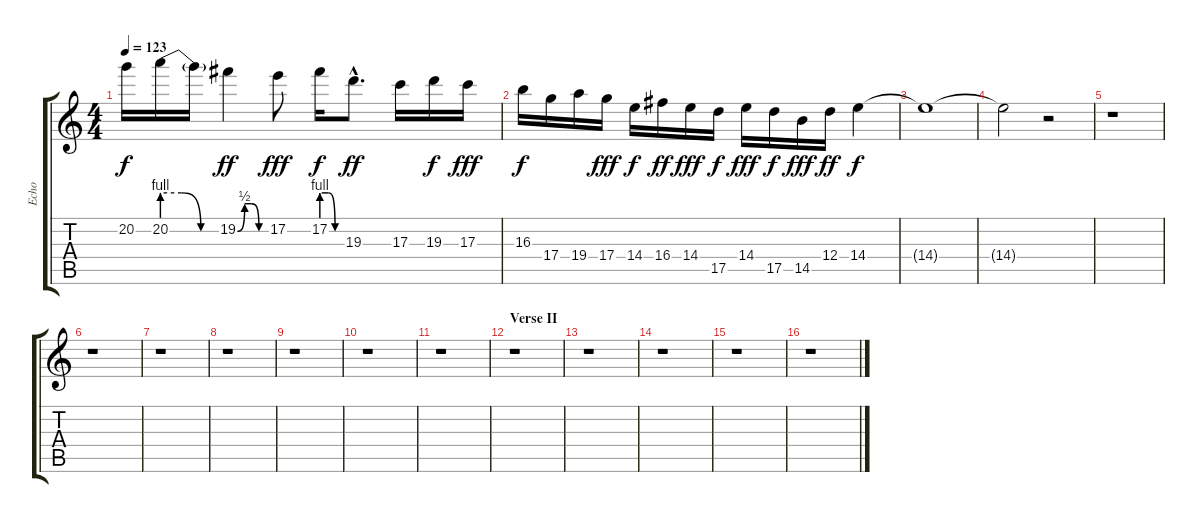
\track ("Echo" "Echo") {instrument overdrivenguitar}
\staff {score tabs}
\tuning (E4 B3 G3 D3 A2 E2) {hide}
\ts (4 4)
\tempo 123
\clef g2
\ks c
20.2.16{dy f} 20.2{be (custom 0 4 20 4 40 0 60 0)}.16 20.2{t}.16 19.2{be (custom 0 0 15 2 30 2 45 0 60 0)}.4{dy ff} 17.2.8{dy fff} 17.2{be (custom 0 4 20 4 40 0 60 0)}.16{dy f} 19.3{hac}.8{d dy ff} 17.3.16 19.3.16{dy f} 17.3.16{dy fff} |
16.3.16{dy f} 17.4.16 19.4.16 17.4.16{dy fff} 14.4.16{dy f} 16.4.16{dy ff} 14.4.16{dy fff} 17.5.16{dy f} 14.4.16{dy fff} 17.5.16{dy f} 14.5.16{dy fff} 12.4.16{dy ff} 14.4.4{dy f} |
14.4{t}.1 |
14.4{t}.2 r.2 |
r.1 |
r.1 |
r.1 |
r.1 |
r.1 |
r.1 |
r.1 |
\section ("" "Verse II")
r.1 |
r.1 |
r.1 |
r.1 |
r.1
